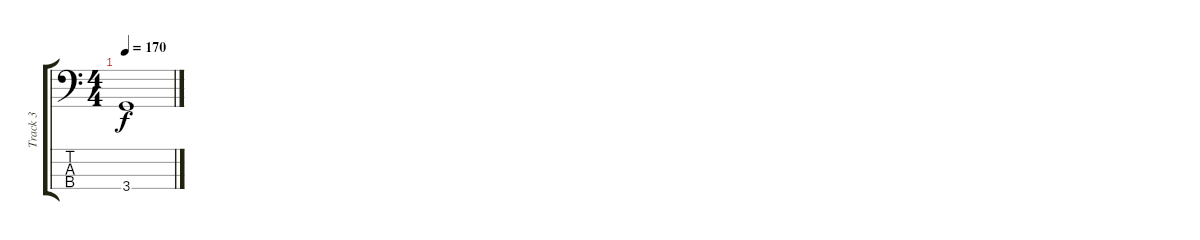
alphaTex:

\track ("Track 3" "Track 3") {instrument electricbasspick}
\staff {score tabs}
\tuning (G2 D2 A1 E1) {hide}
\ts (4 4)
\tempo 170
\clef f4
\ks c
3.4{t}.1{dy f}
